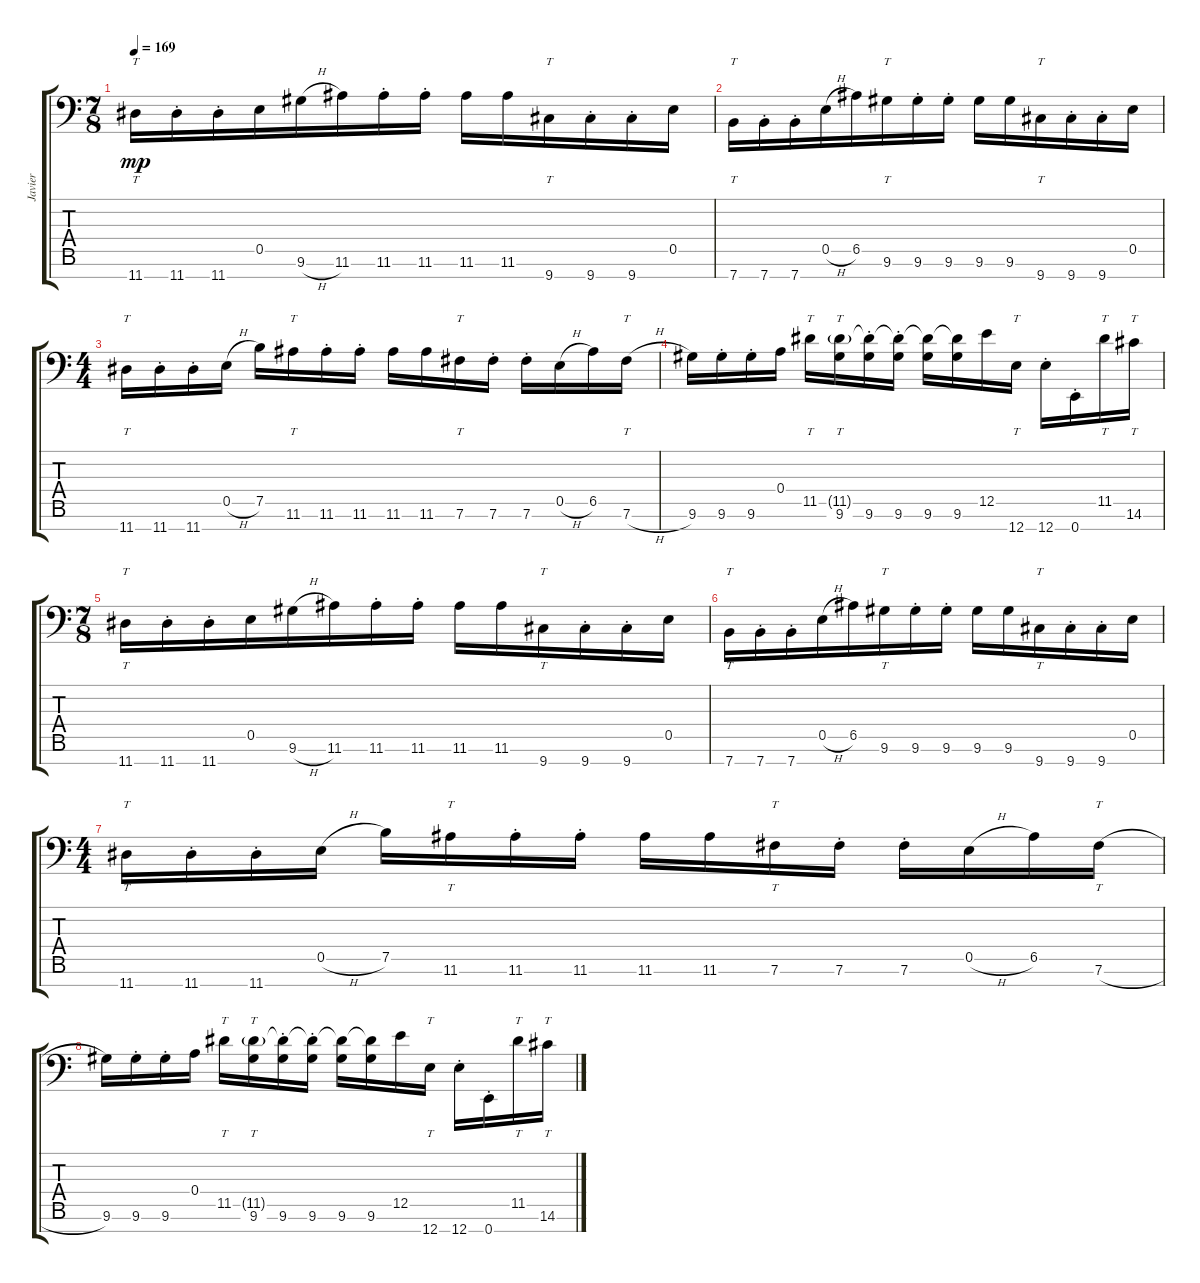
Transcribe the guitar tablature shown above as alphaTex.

\track ("Javier" "Javier") {instrument distortionguitar}
\staff {score tabs}
\tuning (B3 G3 D3 A2 E2 B1 E1) {hide}
\ts (7 8)
\tempo 169
\clef f4
\ks c
11.7.16{tt dy mp} 11.7{st}.16 11.7{st}.16 0.5.16 9.6{h}.16 11.6.16 11.6{st}.16 11.6{st}.16 11.6.16 11.6.16 9.7.16{tt} 9.7{st}.16 9.7{st}.16 0.5.16 |
7.7.16{tt} 7.7{st}.16 7.7{st}.16 0.5{h}.16 6.5.16 9.6.16{tt} 9.6{st}.16 9.6{st}.16 9.6.16 9.6.16 9.7.16{tt} 9.7{st}.16 9.7{st}.16 0.5.16 |
\ts (4 4)
11.7.16{tt} 11.7{st}.16 11.7{st}.16 0.5{h}.16 7.5.16 11.6.16{tt} 11.6{st}.16 11.6{st}.16 11.6.16 11.6.16 7.6.16{tt} 7.6{st}.16 7.6{st}.16 0.5{h}.16 6.5.16 7.6{h}.16{tt} |
9.6.16 9.6{st}.16 9.6{st}.16 0.4.16 11.5.16{tt} (11.5{g} 9.6).16{tt} (11.5{t} 9.6{st}).16 (11.5{t} 9.6{st}).16 (11.5{t} 9.6).16 (11.5{t} 9.6).16 12.5.16 12.7.16{tt} 12.7{st}.16 0.7{st}.16 11.5.16{tt} 14.6.16{tt} |
\ts (7 8)
11.7.16{tt} 11.7{st}.16 11.7{st}.16 0.5.16 9.6{h}.16 11.6.16 11.6{st}.16 11.6{st}.16 11.6.16 11.6.16 9.7.16{tt} 9.7{st}.16 9.7{st}.16 0.5.16 |
7.7.16{tt} 7.7{st}.16 7.7{st}.16 0.5{h}.16 6.5.16 9.6.16{tt} 9.6{st}.16 9.6{st}.16 9.6.16 9.6.16 9.7.16{tt} 9.7{st}.16 9.7{st}.16 0.5.16 |
\ts (4 4)
11.7.16{tt} 11.7{st}.16 11.7{st}.16 0.5{h}.16 7.5.16 11.6.16{tt} 11.6{st}.16 11.6{st}.16 11.6.16 11.6.16 7.6.16{tt} 7.6{st}.16 7.6{st}.16 0.5{h}.16 6.5.16 7.6{h}.16{tt} |
9.6.16 9.6{st}.16 9.6{st}.16 0.4.16 11.5.16{tt} (11.5{g} 9.6).16{tt} (11.5{t} 9.6{st}).16 (11.5{t} 9.6{st}).16 (11.5{t} 9.6).16 (11.5{t} 9.6).16 12.5.16 12.7.16{tt} 12.7{st}.16 0.7{st}.16 11.5.16{tt} 14.6.16{tt}
